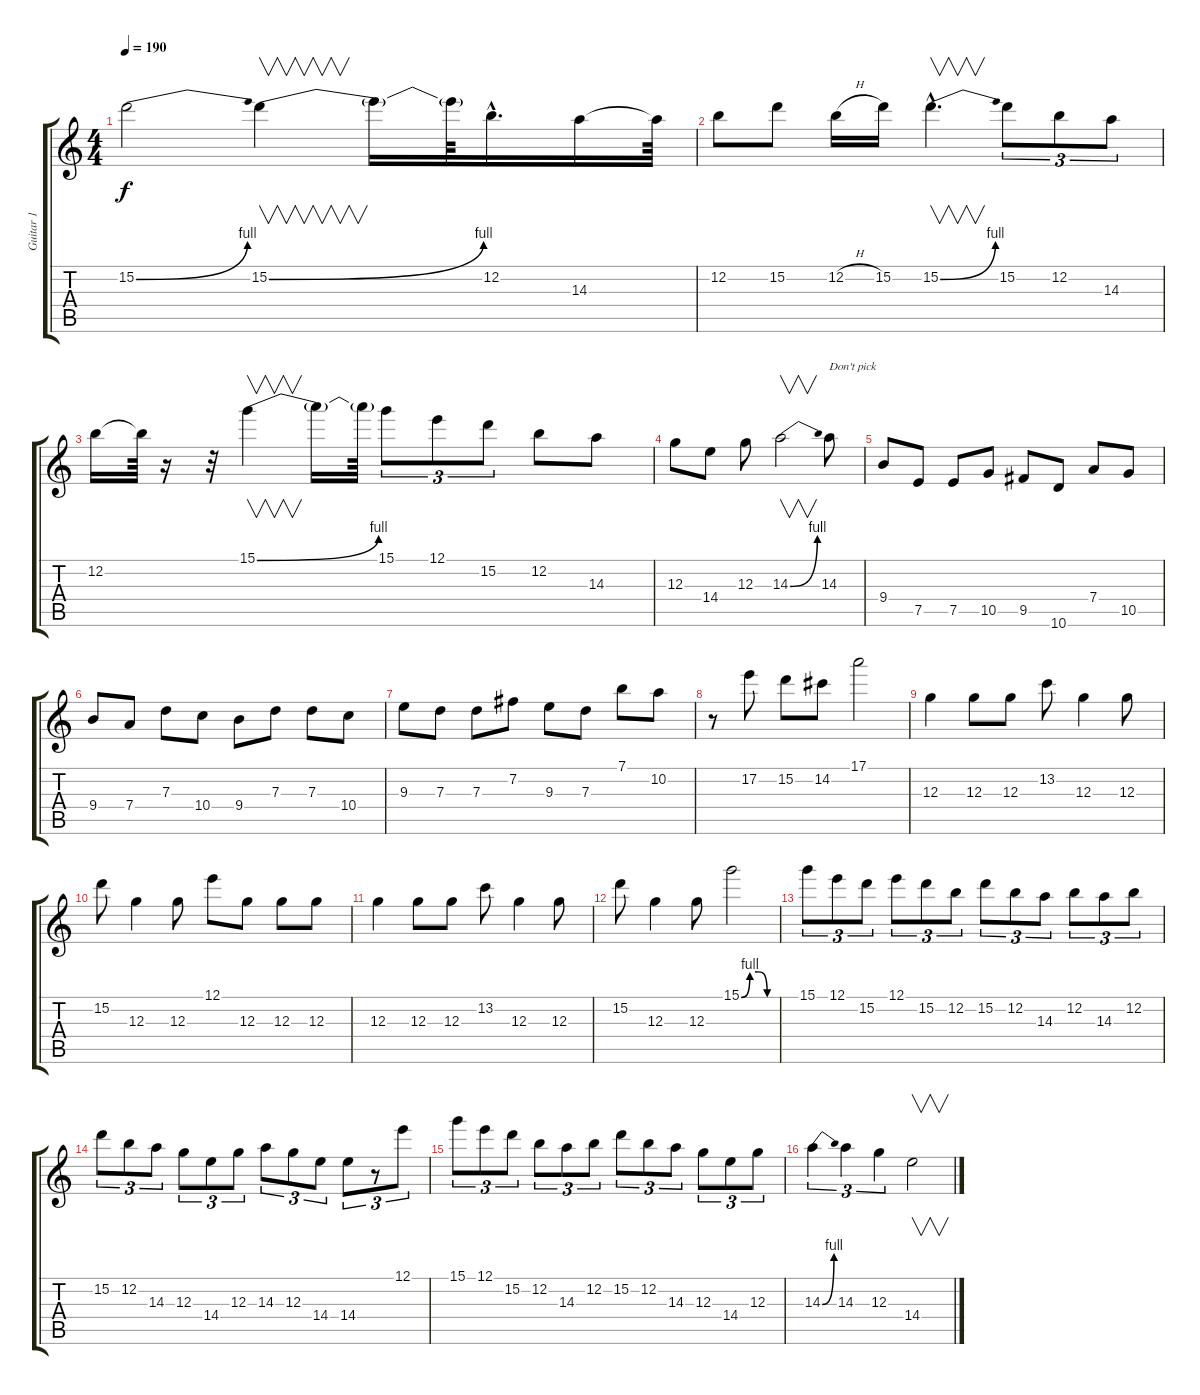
\track ("Guitar 1" "Guitar 1") {instrument distortionguitar}
\staff {score tabs}
\tuning (E4 B3 G3 D3 A2 E2) {hide}
\ts (4 4)
\tempo 190
\clef g2
\ks c
15.2{be (bend 0 0 60 4)}.2{dy f} 15.2{be (bend 0 0 60 4)}.4{v} 15.2{t}.16 15.2{t}.64 12.2{hac}.16{d} 14.3.16 14.3{t}.64 |
12.2.8 15.2.8 12.2{h}.16 15.2.16 15.2{be (bend 0 0 60 4) hac}.4{v d} 15.2.8{tu (3 2)} 12.2.8{tu (3 2)} 14.3.8{tu (3 2)} |
12.2.16 12.2{t}.64 r.16 r.32 15.1{be (bend 0 0 60 4)}.4{v} 15.1{t}.16 15.1{t}.64 15.1.8{tu (3 2)} 12.1.8{tu (3 2)} 15.2.8{tu (3 2)} 12.2.8 14.3.8 |
12.3.8 14.4.8 12.3.8 14.3{be (bend 0 0 60 4)}.2{v} 14.3.8{txt "Don't pick"} |
9.4.8 7.5.8 7.5.8 10.5.8 9.5.8 10.6.8 7.4.8 10.5.8 |
9.4.8 7.4.8 7.3.8 10.4.8 9.4.8 7.3.8 7.3.8 10.4.8 |
9.3.8 7.3.8 7.3.8 7.2.8 9.3.8 7.3.8 7.1.8 10.2.8 |
r.8 17.2.8 15.2.8 14.2.8 17.1.2 |
12.3.4 12.3.8 12.3.8 13.2.8 12.3.4 12.3.8 |
15.2.8 12.3.4 12.3.8 12.1.8 12.3.8 12.3.8 12.3.8 |
12.3.4 12.3.8 12.3.8 13.2.8 12.3.4 12.3.8 |
15.2.8 12.3.4 12.3.8 15.1{be (custom 0 0 15 4 30 4 45 0 60 0)}.2 |
15.1.8{tu (3 2)} 12.1.8{tu (3 2)} 15.2.8{tu (3 2)} 12.1.8{tu (3 2)} 15.2.8{tu (3 2)} 12.2.8{tu (3 2)} 15.2.8{tu (3 2)} 12.2.8{tu (3 2)} 14.3.8{tu (3 2)} 12.2.8{tu (3 2)} 14.3.8{tu (3 2)} 12.2.8{tu (3 2)} |
15.2.8{tu (3 2)} 12.2.8{tu (3 2)} 14.3.8{tu (3 2)} 12.3.8{tu (3 2)} 14.4.8{tu (3 2)} 12.3.8{tu (3 2)} 14.3.8{tu (3 2)} 12.3.8{tu (3 2)} 14.4.8{tu (3 2)} 14.4.8{tu (3 2)} r.8{tu (3 2)} 12.1.8{tu (3 2)} |
15.1.8{tu (3 2)} 12.1.8{tu (3 2)} 15.2.8{tu (3 2)} 12.2.8{tu (3 2)} 14.3.8{tu (3 2)} 12.2.8{tu (3 2)} 15.2.8{tu (3 2)} 12.2.8{tu (3 2)} 14.3.8{tu (3 2)} 12.3.8{tu (3 2)} 14.4.8{tu (3 2)} 12.3.8{tu (3 2)} |
14.3{be (bend 0 0 60 4)}.4{tu (3 2)} 14.3.4{tu (3 2)} 12.3.4{tu (3 2)} 14.4.2{v}
